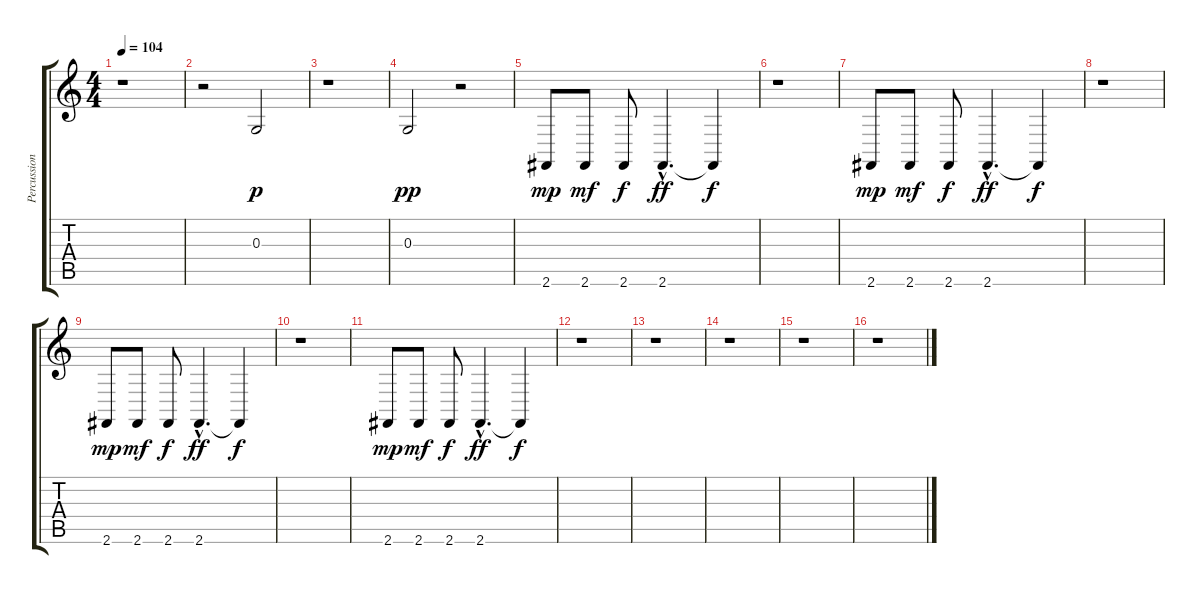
\track ("Percussion (Effects)" "Percussion") {instrument taikodrum}
\staff {score tabs}
\tuning (E4 B3 G3 D3 A2 E2) {hide}
\ts (4 4)
\tempo 104
\clef g2
\ks c
r.1{dy f} |
r.2 0.3.2{dy p instrument reversecymbal} |
r.1 |
0.3.2{dy pp} r.2 |
2.6.8{dy mp instrument taikodrum} 2.6.8{dy mf} 2.6.8{dy f} 2.6{hac}.4{d dy ff} 2.6{t}.4{dy f} |
r.1 |
2.6.8{dy mp} 2.6.8{dy mf} 2.6.8{dy f} 2.6{hac}.4{d dy ff} 2.6{t}.4{dy f} |
r.1 |
2.6.8{dy mp} 2.6.8{dy mf} 2.6.8{dy f} 2.6{hac}.4{d dy ff} 2.6{t}.4{dy f} |
r.1 |
2.6.8{dy mp} 2.6.8{dy mf} 2.6.8{dy f} 2.6{hac}.4{d dy ff} 2.6{t}.4{dy f} |
r.1 |
r.1 |
r.1 |
r.1 |
r.1
